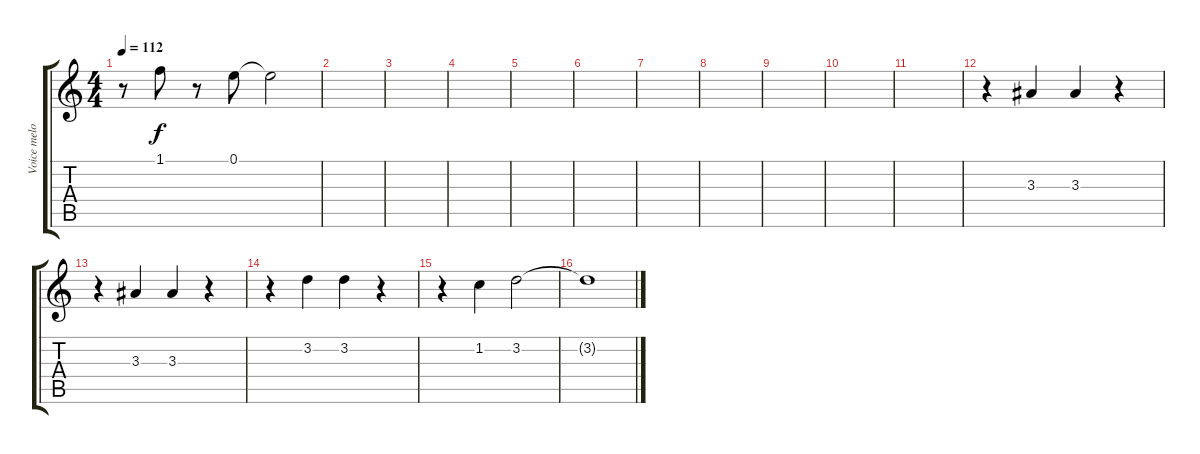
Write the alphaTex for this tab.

\track ("Voice melodie" "Voice melo") {instrument electricguitarclean}
\staff {score tabs}
\tuning (E4 B3 G3 D3 A2 E2) {hide}
\ts (4 4)
\tempo 112
\clef g2
\ks c
r.8{dy f} 1.1.8 r.8 0.1.8 0.1{t}.2 |
|
|
|
|
|
|
|
|
|
|
r.4 3.3.4 3.3.4 r.4 |
r.4 3.3.4 3.3.4 r.4 |
r.4 3.2.4 3.2.4 r.4 |
r.4 1.2.4 3.2.2 |
3.2{t}.1
